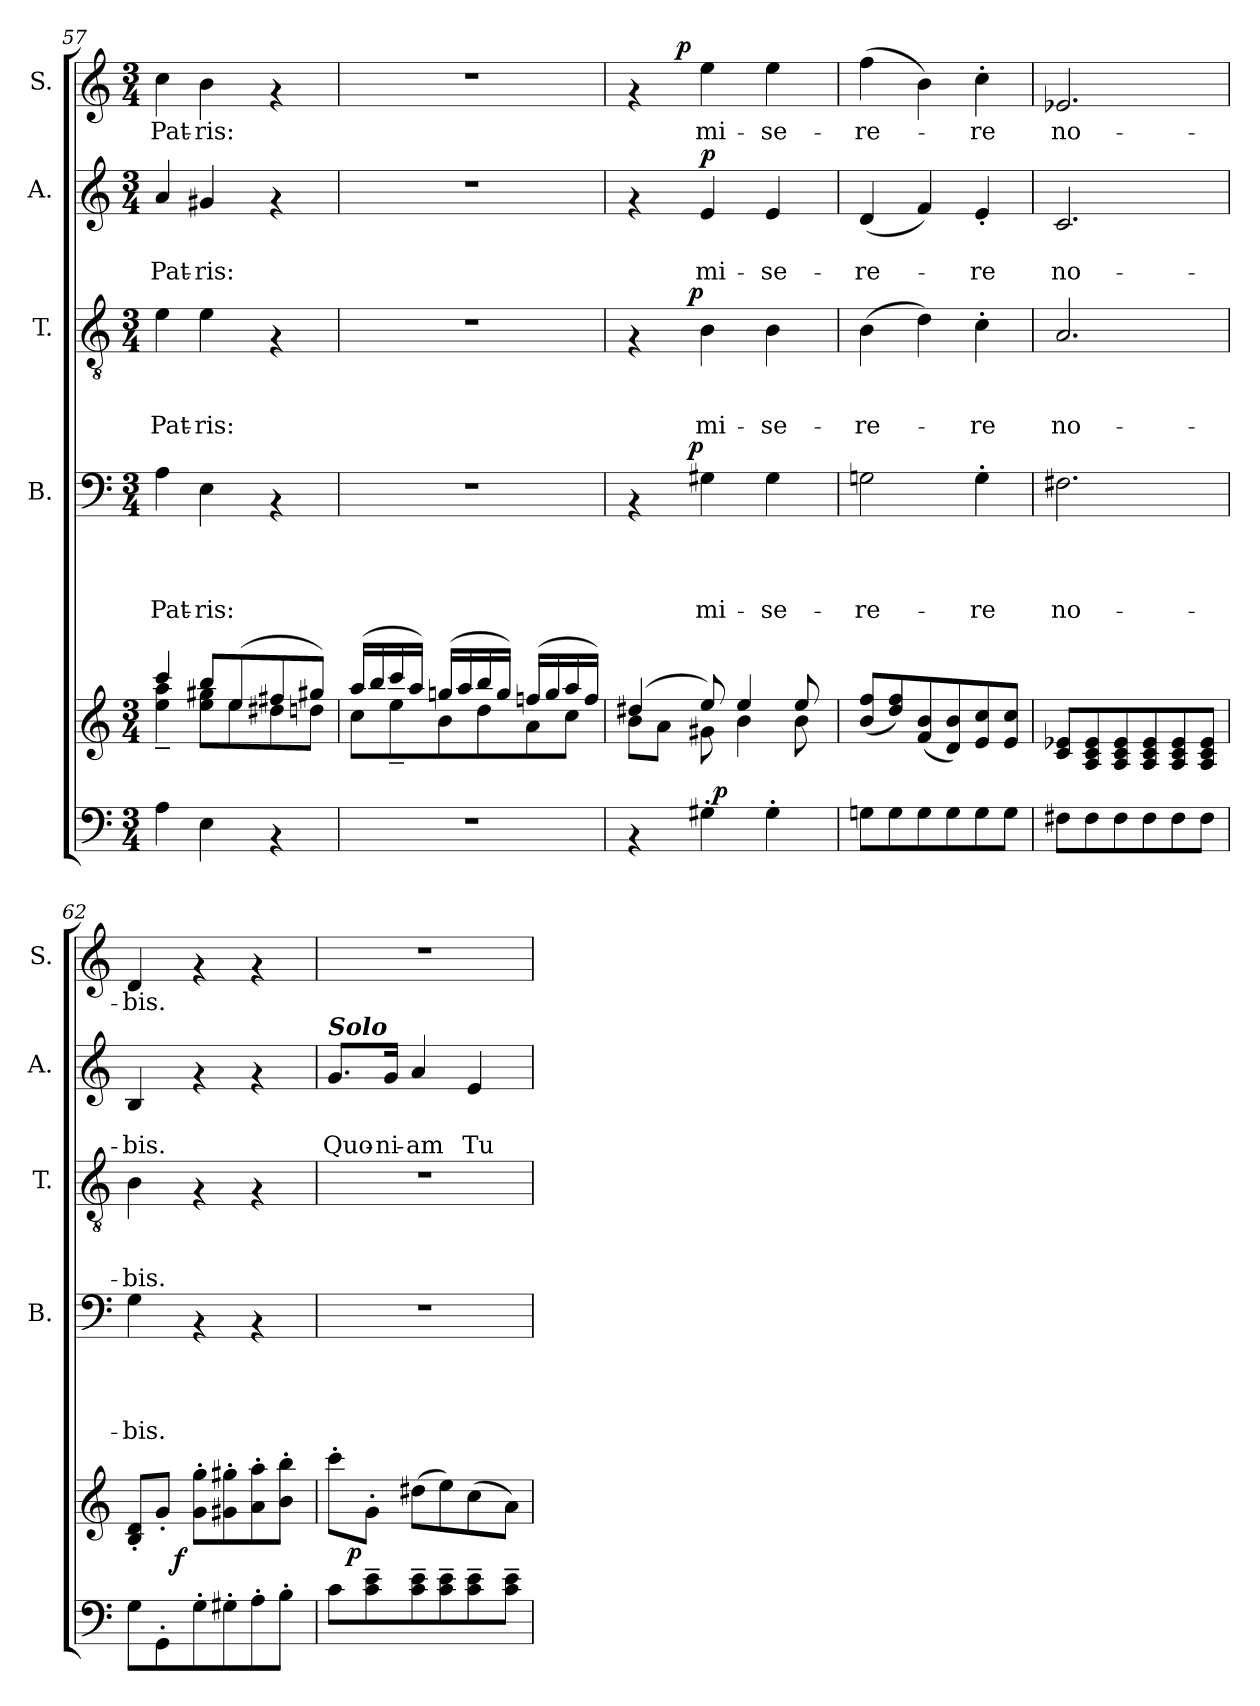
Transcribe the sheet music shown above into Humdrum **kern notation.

**kern	**kern	**dynam	**kern	**text	**text	**text	**text	**dynam	**kern	**text	**text	**text	**dynam	**kern	**text	**text	**dynam	**kern	**text	**dynam
*part5	*part5	*part5	*part4	*part4	*part4	*part4	*part4	*part4	*part3	*part3	*part3	*part3	*part3	*part2	*part2	*part2	*part2	*part1	*part1	*part1
*staff6	*staff5	*staff5/6	*staff4	*staff4	*staff4	*staff4	*staff4	*staff4	*staff3	*staff3	*staff3	*staff3	*staff3	*staff2	*staff2	*staff2	*staff2	*staff1	*staff1	*staff1
*	*	*	*I"B.	*	*	*	*	*	*I"T.	*	*	*	*	*I"A.	*	*	*	*I"S.	*	*
*	*	*	*I'B.	*	*	*	*	*	*I'T.	*	*	*	*	*I'A.	*	*	*	*I'S.	*	*
!!LO:LB:g=z
*clefF4	*clefG2	*	*clefF4	*	*	*	*	*	*clefGv2	*	*	*	*	*clefG2	*	*	*	*clefG2	*	*
*k[]	*k[]	*	*k[]	*	*	*	*	*	*k[]	*	*	*	*	*k[]	*	*	*	*k[]	*	*
*C:	*C:	*	*C:	*	*	*	*	*	*C:	*	*	*	*	*C:	*	*	*	*C:	*	*
*M3/4	*M3/4	*	*M3/4	*	*	*	*	*	*M3/4	*	*	*	*	*M3/4	*	*	*	*M3/4	*	*
=57	=57	=57	=57	=57	=57	=57	=57	=57	=57	=57	=57	=57	=57	=57	=57	=57	=57	=57	=57	=57
*	*^	*	*	*	*	*	*	*	*	*	*	*	*	*	*	*	*	*	*	*
!	!	!	!	!	!	!	!	!LO:LY:b	!	!	!	!	!LO:LY:b	!	!	!	!LO:LY:b	!	!	!LO:LY:b	!
4A\	4ccc/	4ee\~< 4aa\~<	.	4A\	.	.	.	Pat-	.	4e\	.	.	Pat-	.	4a/	.	Pat-	.	4cc\	Pat-	.
!	!	!	!	!	!	!	!	!LO:LY:b	!	!	!	!	!LO:LY:b	!	!	!	!LO:LY:b	!	!	!LO:LY:b	!
4E\	8bb/L	8ee\ 8gg#X\L	.	4E\	.	.	.	-ris:	.	4e\	.	.	-ris:	.	4g#X/	.	-ris:	.	4b\	-ris:	.
.	(>8ee/	8ee\	.	.	.	.	.	.	.	.	.	.	.	.	.	.	.	.	.	.	.
4rAA	8ff#X/	8dd#X\	.	4rAA	.	.	.	.	.	4rF	.	.	.	.	4rf	.	.	.	4rf	.	.
.	8gg#X/J)	8ddn\J	.	.	.	.	.	.	.	.	.	.	.	.	.	.	.	.	.	.	.
=58	=58	=58	=58	=58	=58	=58	=58	=58	=58	=58	=58	=58	=58	=58	=58	=58	=58	=58	=58	=58	=58
2.r	(>16aa/LL	8cc\L	.	2.r	.	.	.	.	.	2.r	.	.	.	.	2.r	.	.	.	2.r	.	.
.	16bb/	.	.	.	.	.	.	.	.	.	.	.	.	.	.	.	.	.	.	.	.
.	16ccc/	8ee~<\	.	.	.	.	.	.	.	.	.	.	.	.	.	.	.	.	.	.	.
.	16aa/JJ)	.	.	.	.	.	.	.	.	.	.	.	.	.	.	.	.	.	.	.	.
.	(>16ggn/LL	8b\	.	.	.	.	.	.	.	.	.	.	.	.	.	.	.	.	.	.	.
.	16aa/	.	.	.	.	.	.	.	.	.	.	.	.	.	.	.	.	.	.	.	.
.	16bb/	8dd\	.	.	.	.	.	.	.	.	.	.	.	.	.	.	.	.	.	.	.
.	16gg/JJ)	.	.	.	.	.	.	.	.	.	.	.	.	.	.	.	.	.	.	.	.
.	(>16ffn/LL	8a\	.	.	.	.	.	.	.	.	.	.	.	.	.	.	.	.	.	.	.
.	16gg/	.	.	.	.	.	.	.	.	.	.	.	.	.	.	.	.	.	.	.	.
.	16aa/	8cc\J	.	.	.	.	.	.	.	.	.	.	.	.	.	.	.	.	.	.	.
.	16ff/JJ)	.	.	.	.	.	.	.	.	.	.	.	.	.	.	.	.	.	.	.	.
=59	=59	=59	=59	=59	=59	=59	=59	=59	=59	=59	=59	=59	=59	=59	=59	=59	=59	=59	=59	=59	=59
*^	*	*	*	*^	*	*	*	*	*	*^	*	*	*	*	*	*	*	*	*^	*	*
4rAA	4ryy	(4dd#X/	8b\L	.	4rAA	8..ryy	.	.	.	.	.	4rF	8..ryy	.	.	.	.	4rf	.	.	.	4rf	8.ryy	.	.
.	.	.	8a\J	.	.	.	.	.	.	.	.	.	.	.	.	.	.	.	.	.	.	.	.	.	.
!	!	!	!	!	!	!	!	!	!	!	!	!	!	!	!	!	!	!	!	!	!	!	!	!	!LO:DY:a
.	.	.	.	.	.	.	.	.	.	.	.	.	.	.	.	.	.	.	.	.	.	.	2ryy	.	p
!	!	!	!	!	!	!	!	!	!	!	!LO:DY:a	!	!	!	!	!	!LO:DY:a	!	!	!	!	!	!	!	!
.	.	.	.	.	.	2ryy	.	.	.	.	p	.	2ryy	.	.	.	p	.	.	.	.	.	.	.	.
!	!	!	!	!	!	!	!	!	!	!LO:LY:b	!	!	!	!	!	!LO:LY:b	!	!	!	!LO:LY:b	!LO:DY:a	!	!	!LO:LY:b	!
4G#X'>\	32ryy	8ee/)	8g#X\	.	4G#X\	.	.	.	.	mi-	.	4B\	.	.	.	mi-	.	4e/	.	mi-	p	4ee\	.	mi-	.
!	!	!	!	!LO:DY:a=2	!	!	!	!	!	!	!	!	!	!	!	!	!	!	!	!	!	!	!	!	!
.	4...ryy	.	.	p	.	.	.	.	.	.	.	.	.	.	.	.	.	.	.	.	.	.	.	.	.
.	.	4ee/	4b\	.	.	.	.	.	.	.	.	.	.	.	.	.	.	.	.	.	.	.	.	.	.
!	!	!	!	!	!	!	!	!	!	!LO:LY:b	!	!	!	!	!	!LO:LY:b	!	!	!	!LO:LY:b	!	!	!	!LO:LY:b	!
4G#'>\	.	.	.	.	4G#\	.	.	.	.	-se-	.	4B\	.	.	.	-se-	.	4e/	.	-se-	.	4ee\	.	-se-	.
.	.	8ee/	8b\	.	.	.	.	.	.	.	.	.	.	.	.	.	.	.	.	.	.	.	.	.	.
.	.	.	.	.	.	.	.	.	.	.	.	.	.	.	.	.	.	.	.	.	.	.	16ryy	.	.
.	.	.	.	.	.	32ryy	.	.	.	.	.	.	32ryy	.	.	.	.	.	.	.	.	.	.	.	.
=60	=60	=60	=60	=60	=60	=60	=60	=60	=60	=60	=60	=60	=60	=60	=60	=60	=60	=60	=60	=60	=60	=60	=60	=60	=60
!	!	!	!	!	!	!	!	!	!	!LO:LY:b	!	!	!	!	!	!LO:LY:b	!	!	!	!LO:LY:b	!	!	!	!LO:LY:b	!
*v	*v	*	*	*	*v	*v	*	*	*	*	*	*v	*v	*	*	*	*	*	*	*	*	*v	*v	*	*
*	*v	*v	*	*	*	*	*	*	*	*	*	*	*	*	*	*	*	*	*	*	*
8Gn\L	(<8b/ 8ff/L	.	2Gn\	.	.	.	-re-	.	(>4B\	.	.	-re-	.	(<4d/	.	-re-	.	(>4ff\	-re-	.
8G\	8dd/ 8ff/)	.	.	.	.	.	.	.	.	.	.	.	.	.	.	.	.	.	.	.
8G\	(<8f/ 8b/	.	.	.	.	.	.	.	4d\)	.	.	.	.	4f/)	.	.	.	4b\)	.	.
8G\	8d/ 8b/)	.	.	.	.	.	.	.	.	.	.	.	.	.	.	.	.	.	.	.
!	!	!	!	!	!	!	!LO:LY:b	!	!	!	!	!LO:LY:b	!	!	!	!LO:LY:b	!	!	!LO:LY:b	!
8G\	8e/ 8cc/	.	4G'>\	.	.	.	-re	.	4c'>\	.	.	-re	.	4e'</	.	-re	.	4cc'>\	-re	.
8G\J	8e/ 8cc/J	.	.	.	.	.	.	.	.	.	.	.	.	.	.	.	.	.	.	.
=61	=61	=61	=61	=61	=61	=61	=61	=61	=61	=61	=61	=61	=61	=61	=61	=61	=61	=61	=61	=61
!	!	!	!	!	!	!	!LO:LY:b	!	!	!	!	!LO:LY:b	!	!	!	!LO:LY:b	!	!	!LO:LY:b	!
8F#X\L	8c/ 8e-X/L	.	2.F#X\	.	.	.	no-	.	2.A/	.	.	no-	.	2.c/	.	no-	.	2.e-X/	no-	.
8F#\	8A/ 8c/ 8e-/	.	.	.	.	.	.	.	.	.	.	.	.	.	.	.	.	.	.	.
8F#\	8A/ 8c/ 8e-/	.	.	.	.	.	.	.	.	.	.	.	.	.	.	.	.	.	.	.
8F#\	8A/ 8c/ 8e-/	.	.	.	.	.	.	.	.	.	.	.	.	.	.	.	.	.	.	.
8F#\	8A/ 8c/ 8e-/	.	.	.	.	.	.	.	.	.	.	.	.	.	.	.	.	.	.	.
8F#\J	8A/ 8c/ 8e-/J	.	.	.	.	.	.	.	.	.	.	.	.	.	.	.	.	.	.	.
=62	=62	=62	=62	=62	=62	=62	=62	=62	=62	=62	=62	=62	=62	=62	=62	=62	=62	=62	=62	=62
!	!	!	!	!	!	!	!LO:LY:b	!	!	!	!	!LO:LY:b	!	!	!	!LO:LY:b	!	!	!LO:LY:b	!
*	*^	*	*	*	*	*	*	*	*	*	*	*	*	*	*	*	*	*	*	*
8G\L	8B/'< 8d/'<L	8.ryy	.	4G\	.	.	.	-bis.	.	4B\	.	.	-bis.	.	4B/	.	-bis.	.	4d/	-bis.	.
8GG'>\	8g'</J	.	.	.	.	.	.	.	.	.	.	.	.	.	.	.	.	.	.	.	.
!	!	!	!LO:DY:b	!	!	!	!	!	!	!	!	!	!	!	!	!	!	!	!	!	!
.	.	2ryy	f	.	.	.	.	.	.	.	.	.	.	.	.	.	.	.	.	.	.
8G'>\	8g\'> 8gg\'>L	.	.	4rAA	.	.	.	.	.	4rF	.	.	.	.	4rf	.	.	.	4rf	.	.
8G#X'>\	8g#X\'> 8gg#X\'>	.	.	.	.	.	.	.	.	.	.	.	.	.	.	.	.	.	.	.	.
8A'>\	8a\'> 8aa\'>	.	.	4rAA	.	.	.	.	.	4rF	.	.	.	.	4rf	.	.	.	4rf	.	.
8B'>\J	8b\'> 8bb\'>J	.	.	.	.	.	.	.	.	.	.	.	.	.	.	.	.	.	.	.	.
.	.	16ryy	.	.	.	.	.	.	.	.	.	.	.	.	.	.	.	.	.	.	.
=63	=63	=63	=63	=63	=63	=63	=63	=63	=63	=63	=63	=63	=63	=63	=63	=63	=63	=63	=63	=63	=63
!	!	!	!	!	!	!	!	!	!	!	!	!	!	!	!LO:TX:a:Bi:t=Solo	!	!	!	!	!	!
!	!	!	!	!	!	!	!	!	!	!	!	!	!	!	!	!	!LO:LY:b	!	!	!	!
*^	*v	*v	*	*	*	*	*	*	*	*	*	*	*	*	*	*	*	*	*	*	*
8c\L	16ryy	8ccc'>\L	.	2.r	.	.	.	.	.	2.r	.	.	.	.	8.g/L	.	Quo-	.	2.r	.	.
!	!	!	!LO:DY:a=2	!	!	!	!	!	!	!	!	!	!	!	!	!	!	!	!	!	!
.	2ryy	.	p	.	.	.	.	.	.	.	.	.	.	.	.	.	.	.	.	.	.
8c\~> 8e\~>	.	8g'>\J	.	.	.	.	.	.	.	.	.	.	.	.	.	.	.	.	.	.	.
!	!	!	!	!	!	!	!	!	!	!	!	!	!	!	!	!	!LO:LY:b	!	!	!	!
.	.	.	.	.	.	.	.	.	.	.	.	.	.	.	16g/Jk	.	-ni-	.	.	.	.
!	!	!	!	!	!	!	!	!	!	!	!	!	!	!	!	!	!LO:LY:b	!	!	!	!
8c\~> 8e\~>	.	(>8dd#X\L	.	.	.	.	.	.	.	.	.	.	.	.	4a/	.	-am	.	.	.	.
8c\~> 8e\~>	.	8ee\)	.	.	.	.	.	.	.	.	.	.	.	.	.	.	.	.	.	.	.
!	!	!	!	!	!	!	!	!	!	!	!	!	!	!	!	!	!LO:LY:b	!	!	!	!
8c\~> 8e\~>	.	(>8cc\	.	.	.	.	.	.	.	.	.	.	.	.	4e/	.	Tu	.	.	.	.
.	8.ryy	.	.	.	.	.	.	.	.	.	.	.	.	.	.	.	.	.	.	.	.
8c\~> 8e\~>J	.	8a\J)	.	.	.	.	.	.	.	.	.	.	.	.	.	.	.	.	.	.	.
*v	*v	*	*	*	*	*	*	*	*	*	*	*	*	*	*	*	*	*	*	*	*
=	=	=	=	=	=	=	=	=	=	=	=	=	=	=	=	=	=	=	=	=
*-	*-	*-	*-	*-	*-	*-	*-	*-	*-	*-	*-	*-	*-	*-	*-	*-	*-	*-	*-	*-
